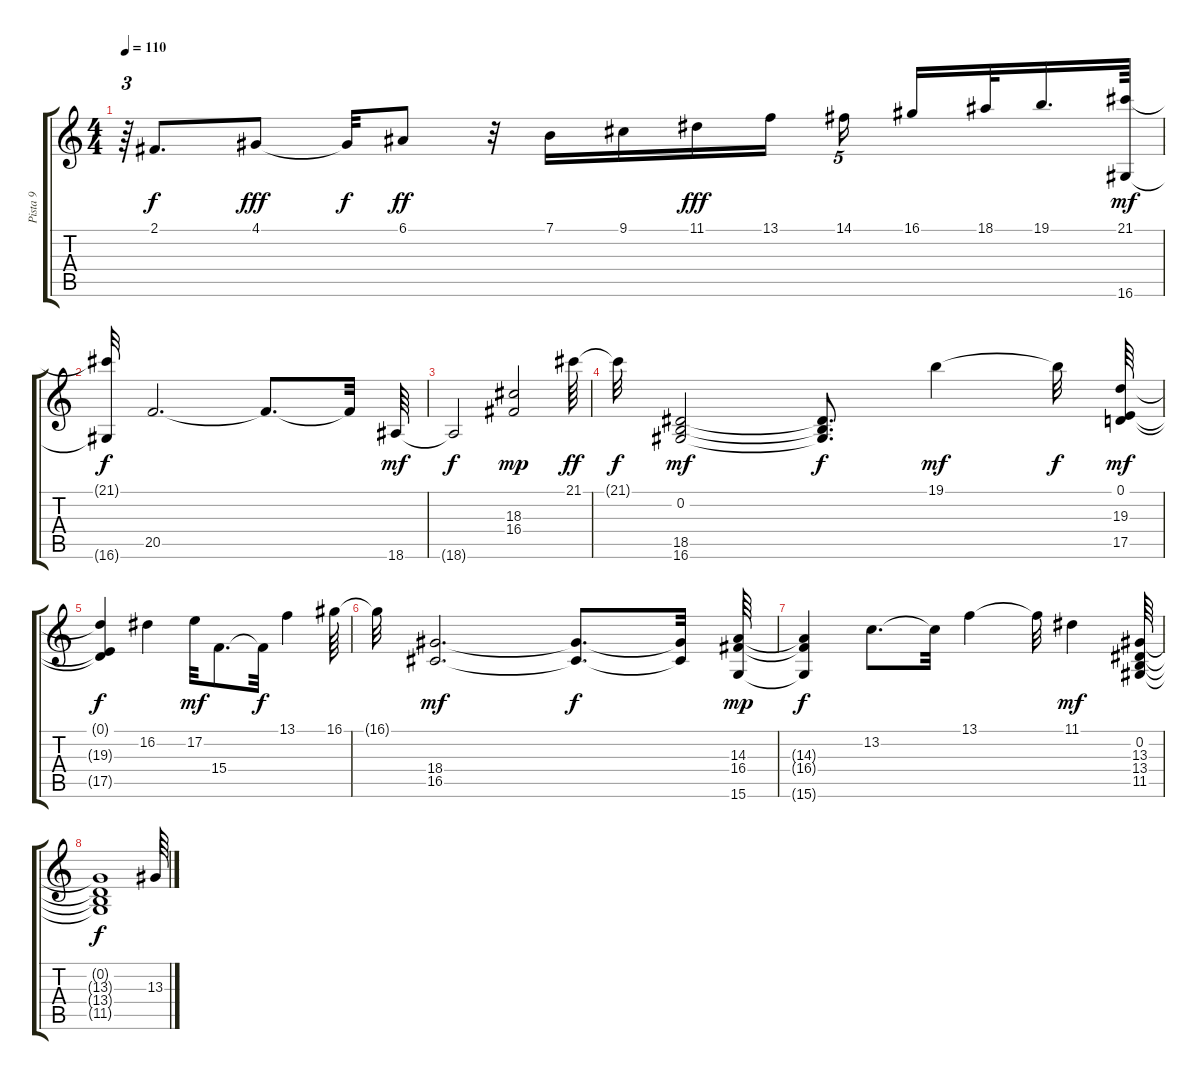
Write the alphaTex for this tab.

\track ("Pista 9" "Pista 9") {solo instrument stringensemble2}
\staff {score tabs}
\tuning (E4 B3 G3 D3 A2 E2) {hide}
\ts (4 4)
\tempo 110
\clef g2
\ks c
r.64{tu (3 2) dy f} 2.1.8{d} 4.1.8{dy fff} 4.1{t}.32{dy f} 6.1.8{dy ff} r.32 7.1.16 9.1.16 11.1.16{dy fff} 13.1.16 14.1.16{tu (5 4)} 16.1.16 18.1.32 19.1.16{d} (21.1 16.6).64{dy mf} |
(21.1{t} 16.6{t}).32{dy f} 20.5.2{d} 20.5{t}.8{d} 20.5{t}.32 18.6.64{dy mf} |
18.6{t}.2{dy f} (18.3 16.4).2{dy mp} 21.1.64{dy ff} |
21.1{t}.32{dy f} (0.2 18.5 16.6).2{dy mf} (0.2{t} 18.5{t} 16.6{t}).8{d dy f} 19.1.4{dy mf} 19.1{t}.32{dy f} (0.1 19.3 17.5).64{dy mf} |
(0.1{t} 19.3{t} 17.5{t}).4{dy f} 16.2.4 17.2.32{dy mf} 15.4.8{d} 15.4{t}.32{dy f} 13.1.4 16.1.64 |
16.1{t}.32 (18.4 16.5).2{d dy mf} (18.4{t} 16.5{t}).8{d dy f} (18.4{t} 16.5{t}).32 (14.3 16.4 15.6).64{dy mp} |
(14.3{t} 16.4{t} 15.6{t}).4{dy f} 13.2.8{d} 13.2{t}.32 13.1.4 13.1{t}.32 11.1.4{dy mf} (0.2 13.3 13.4 11.5).64 |
(0.2{t} 13.3{t} 13.4{t} 11.5{t}).1{dy f} 13.3.64
